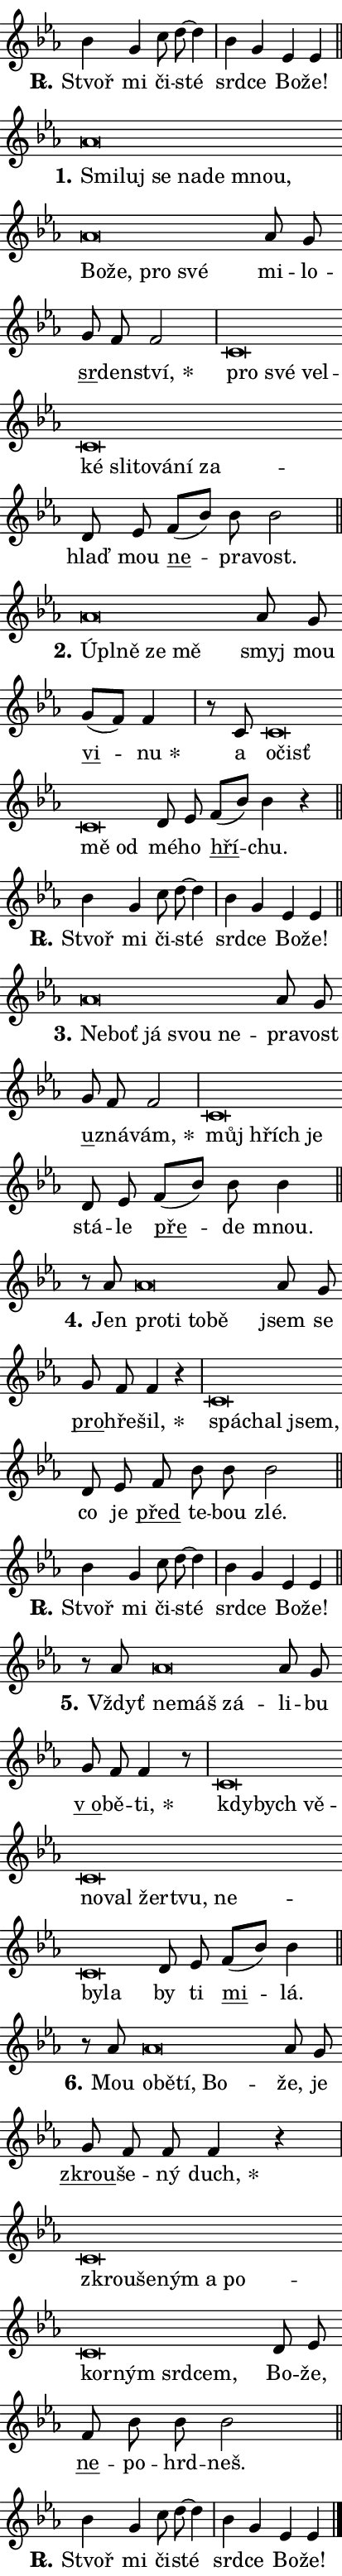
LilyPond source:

\version "2.22.1"
\header { tagline = "" }
\paper {
  indent = 0\cm
  top-margin = 0\cm
  right-margin = 0\cm
  bottom-margin = 0\cm
  left-margin = 0\cm
  paper-width = 7\cm
  page-breaking = #ly:one-page-breaking
  system-system-spacing.basic-distance = #11
  score-system-spacing.basic-distance = #11.3
  ragged-last = ##f
}


%% Author: Thomas Morley
%% https://lists.gnu.org/archive/html/lilypond-user/2020-05/msg00002.html
#(define (line-position grob)
"Returns position of @var[grob} in current system:
   @code{'start}, if at first time-step
   @code{'end}, if at last time-step
   @code{'middle} otherwise
"
  (let* ((col (ly:item-get-column grob))
         (ln (ly:grob-object col 'left-neighbor))
         (rn (ly:grob-object col 'right-neighbor))
         (col-to-check-left (if (ly:grob? ln) ln col))
         (col-to-check-right (if (ly:grob? rn) rn col))
         (break-dir-left
           (and
             (ly:grob-property col-to-check-left 'non-musical #f)
             (ly:item-break-dir col-to-check-left)))
         (break-dir-right
           (and
             (ly:grob-property col-to-check-right 'non-musical #f)
             (ly:item-break-dir col-to-check-right))))
        (cond ((eqv? 1 break-dir-left) 'start)
              ((eqv? -1 break-dir-right) 'end)
              (else 'middle))))

#(define (tranparent-at-line-position vctor)
  (lambda (grob)
  "Relying on @code{line-position} select the relevant enry from @var{vctor}.
Used to determine transparency,"
    (case (line-position grob)
      ((end) (not (vector-ref vctor 0)))
      ((middle) (not (vector-ref vctor 1)))
      ((start) (not (vector-ref vctor 2))))))

noteHeadBreakVisibility =
#(define-music-function (break-visibility)(vector?)
"Makes @code{NoteHead}s transparent relying on @var{break-visibility}"
#{
  \override NoteHead.transparent =
    #(tranparent-at-line-position break-visibility)
#})

#(define delete-ledgers-for-transparent-note-heads
  (lambda (grob)
    "Reads whether a @code{NoteHead} is transparent.
If so this @code{NoteHead} is removed from @code{'note-heads} from
@var{grob}, which is supposed to be @code{LedgerLineSpanner}.
As a result ledgers are not printed for this @code{NoteHead}"
    (let* ((nhds-array (ly:grob-object grob 'note-heads))
           (nhds-list
             (if (ly:grob-array? nhds-array)
                 (ly:grob-array->list nhds-array)
                 '()))
           ;; Relies on the transparent-property being done before
           ;; Staff.LedgerLineSpanner.after-line-breaking is executed.
           ;; This is fragile ...
           (to-keep
             (remove
               (lambda (nhd)
                 (ly:grob-property nhd 'transparent #f))
               nhds-list)))
      ;; TODO find a better method to iterate over grob-arrays, similiar
      ;; to filter/remove etc for lists
      ;; For now rebuilt from scratch
      (set! (ly:grob-object grob 'note-heads)  '())
      (for-each
        (lambda (nhd)
          (ly:pointer-group-interface::add-grob grob 'note-heads nhd))
        to-keep))))

hideNotes = {
  \noteHeadBreakVisibility #begin-of-line-visible
}
unHideNotes = {
  \noteHeadBreakVisibility #all-visible
}

% work-around for resetting accidentals
% https://lilypond.org/doc/v2.23/Documentation/notation/displaying-rhythms#unmetered-music
cadenzaMeasure = {
  \cadenzaOff
  \partial 1024 s1024
  \cadenzaOn
}

#(define-markup-command (accent layout props text) (markup?)
  "Underline accented syllable"
  (interpret-markup layout props
    #{\markup \override #'(offset . 4.3) \underline { #text }#}))

responsum = \markup \concat {
  "R" \hspace #-1.05 \path #0.1 #'((moveto 0 0.07) (lineto 0.9 0.8)) \hspace #0.05 "."
}

\layout {
    \context {
        \Staff
        \remove "Time_signature_engraver"
        \override LedgerLineSpanner.after-line-breaking = #delete-ledgers-for-transparent-note-heads
    }
    \context {
        \Voice {
            \override NoteHead.output-attributes = #'((class . "notehead"))
            \override Hairpin.height = #0.55
        }
    }
    \context {
        \Lyrics {
            \override StanzaNumber.output-attributes = #'((class . "stanzanumber"))
            \override LyricSpace.minimum-distance = #0.9
            \override LyricText.font-name = #"TeX Gyre Schola"
            \override LyricText.font-size = 1
            \override StanzaNumber.font-name = #"TeX Gyre Schola Bold"
            \override StanzaNumber.font-size = 1
        }
    }
}

% magnetic-lyrics.ily
%
%   written by
%     Jean Abou Samra <jean@abou-samra.fr>
%     Werner Lemberg <wl@gnu.org>
%
%   adapted by
%     Jiri Hon <jiri.hon@gmail.com>
%
% Version 2022-Apr-15

% https://www.mail-archive.com/lilypond-user@gnu.org/msg149350.html

#(define (Left_hyphen_pointer_engraver context)
   "Collect syllable-hyphen-syllable occurrences in lyrics and store
them in properties.  This engraver only looks to the left.  For
example, if the lyrics input is @code{foo -- bar}, it does the
following.

@itemize @bullet
@item
Set the @code{text} property of the @code{LyricHyphen} grob between
@q{foo} and @q{bar} to @code{foo}.

@item
Set the @code{left-hyphen} property of the @code{LyricText} grob with
text @q{foo} to the @code{LyricHyphen} grob between @q{foo} and
@q{bar}.
@end itemize

Use this auxiliary engraver in combination with the
@code{lyric-@/text::@/apply-@/magnetic-@/offset!} hook."
   (let ((hyphen #f)
         (text #f))
     (make-engraver
      (acknowledgers
       ((lyric-syllable-interface engraver grob source-engraver)
        (set! text grob)))
      (end-acknowledgers
       ((lyric-hyphen-interface engraver grob source-engraver)
        ;(when (not (grob::has-interface grob 'lyric-space-interface))
          (set! hyphen grob)));)
      ((stop-translation-timestep engraver)
       (when (and text hyphen)
         (ly:grob-set-object! text 'left-hyphen hyphen))
       (set! text #f)
       (set! hyphen #f)))))

#(define (lyric-text::apply-magnetic-offset! grob)
   "If the space between two syllables is less than the value in
property @code{LyricText@/.details@/.squash-threshold}, move the right
syllable to the left so that it gets concatenated with the left
syllable.

Use this function as a hook for
@code{LyricText@/.after-@/line-@/breaking} if the
@code{Left_@/hyphen_@/pointer_@/engraver} is active."
   (let ((hyphen (ly:grob-object grob 'left-hyphen #f)))
     (when hyphen
       (let ((left-text (ly:spanner-bound hyphen LEFT)))
         (when (grob::has-interface left-text 'lyric-syllable-interface)
           (let* ((common (ly:grob-common-refpoint grob left-text X))
                  (this-x-ext (ly:grob-extent grob common X))
                  (left-x-ext
                   (begin
                     ;; Trigger magnetism for left-text.
                     (ly:grob-property left-text 'after-line-breaking)
                     (ly:grob-extent left-text common X)))
                  ;; `delta` is the gap width between two syllables.
                  (delta (- (interval-start this-x-ext)
                            (interval-end left-x-ext)))
                  (details (ly:grob-property grob 'details))
                  (threshold (assoc-get 'squash-threshold details 0.2)))
             (when (< delta threshold)
               (let* (;; We have to manipulate the input text so that
                      ;; ligatures crossing syllable boundaries are not
                      ;; disabled.  For languages based on the Latin
                      ;; script this is essentially a beautification.
                      ;; However, for non-Western scripts it can be a
                      ;; necessity.
                      (lt (ly:grob-property left-text 'text))
                      (rt (ly:grob-property grob 'text))
                      (is-space (grob::has-interface hyphen 'lyric-space-interface))
                      (space (if is-space " " ""))
                      (space-markup (grob-interpret-markup grob " "))
                      (space-size (interval-length (ly:stencil-extent space-markup X)))
                      (extra-delta (if is-space space-size 0))
                      ;; Append new syllable.
                      (ltrt-space (if (and (string? lt) (string? rt))
                                (string-append lt space rt)
                                (make-concat-markup (list lt space rt))))
                      ;; Right-align `ltrt` to the right side.
                      (ltrt-space-markup (grob-interpret-markup
                               grob
                               (make-translate-markup
                                (cons (interval-length this-x-ext) 0)
                                (make-right-align-markup ltrt-space)))))
                 (begin
                   ;; Don't print `left-text`.
                   (ly:grob-set-property! left-text 'stencil #f)
                   ;; Set text and stencil (which holds all collected
                   ;; syllables so far) and shift it to the left.
                   (ly:grob-set-property! grob 'text ltrt-space)
                   (ly:grob-set-property! grob 'stencil ltrt-space-markup)
                   (ly:grob-translate-axis! grob (- (- delta extra-delta)) X))))))))))


#(define (lyric-hyphen::displace-bounds-first grob)
   ;; Make very sure this callback isn't triggered too early.
   (let ((left (ly:spanner-bound grob LEFT))
         (right (ly:spanner-bound grob RIGHT)))
     (ly:grob-property left 'after-line-breaking)
     (ly:grob-property right 'after-line-breaking)
     (ly:lyric-hyphen::print grob)))

squashThreshold = #0.4

\layout {
  \context {
    \Lyrics
    \consists #Left_hyphen_pointer_engraver
    \override LyricText.after-line-breaking =
      #lyric-text::apply-magnetic-offset!
    \override LyricHyphen.stencil = #lyric-hyphen::displace-bounds-first
    \override LyricText.details.squash-threshold = \squashThreshold
    \override LyricHyphen.minimum-distance = 0
    \override LyricHyphen.minimum-length = \squashThreshold
  }
}

squash = \override LyricText.details.squash-threshold = 9999
unSquash = \override LyricText.details.squash-threshold = \squashThreshold

left = \override LyricText.self-alignment-X = #LEFT
unLeft = \revert LyricText.self-alignment-X

starOffset = #(lambda (grob) 
                (let ((x_offset (ly:self-alignment-interface::aligned-on-x-parent grob)))
                  (if (= x_offset 0) 0 (+ x_offset 1.2))))

star = #(define-music-function (syllable)(string?)
"Append star separator at the end of a syllable"
#{
  \once \override LyricText.X-offset = #starOffset
  \lyricmode { \markup {
    #syllable
    \override #'((font-name . "TeX Gyre Schola Bold")) \hspace #0.2 \lower #0.65 \larger "*"
  } }
#})

starAccent = #(define-music-function (syllable)(string?)
"Append star separator at the end of a syllable and make accent"
#{
  \once \override LyricText.X-offset = #starOffset
  \lyricmode { \markup {
    \accent #syllable
    \override #'((font-name . "TeX Gyre Schola Bold")) \hspace #0.2 \lower #0.65 \larger "*"
  } }
#})

breath = #(define-music-function (syllable)(string?)
"Append breathing indicator at the end of a syllable"
#{
  \lyricmode { \markup { #syllable "+" } }
#})

optionalBreath = #(define-music-function (syllable)(string?)
"Append optional breathing indicator at the end of a syllable"
#{
  \lyricmode { \markup { #syllable "(+)" } }
#})


\score {
    <<
        \new Voice = "melody" { \cadenzaOn \key es \major \relative { bes'4 g c8 d8~ d4 \cadenzaMeasure \bar "|" bes4 g \bar "" es es \cadenzaMeasure \bar "||" \break } }
        \new Lyrics \lyricsto "melody" { \lyricmode { \set stanza = \responsum
Stvoř mi či -- sté srd -- ce Bo -- že! } }
    >>
    \layout {}
}

\score {
    <<
        \new Voice = "melody" { \cadenzaOn \key es \major \relative { as'\breve*1/16 \hideNotes \breve*1/16 \bar "" \breve*1/16 \bar "" \breve*1/16 \bar "" \breve*1/16 \bar "" \breve*1/16 \bar "" \breve*1/16 \bar "" \breve*1/16 \bar "" \breve*1/16 \breve*1/16 \bar "" \unHideNotes as8 g \bar "" g f f2 \cadenzaMeasure \bar "|" c\breve*1/16 \hideNotes \breve*1/16 \bar "" \breve*1/16 \bar "" \breve*1/16 \bar "" \breve*1/16 \bar "" \breve*1/16 \bar "" \breve*1/16 \bar "" \breve*1/16 \breve*1/16 \bar "" \unHideNotes d8 es \bar "" f[( bes)] bes bes2 \cadenzaMeasure \bar "||" \break } }
        \new Lyrics \lyricsto "melody" { \lyricmode { \set stanza = "1."
\left Smi -- \squash luj se na -- de mnou, Bo -- že, pro své \unLeft \unSquash mi -- lo -- \markup \accent sr -- den -- \star ství, \left pro \squash své vel -- ké sli -- to -- vá -- ní za -- \unLeft \unSquash hlaď mou \markup \accent ne -- pra -- vost. } }
    >>
    \layout {}
}

\score {
    <<
        \new Voice = "melody" { \cadenzaOn \key es \major \relative { as'\breve*1/16 \hideNotes \breve*1/16 \bar "" \breve*1/16 \breve*1/16 \bar "" \unHideNotes as8 g \bar "" g[( f)] f4 \cadenzaMeasure \bar "|" r8 c c\breve*1/16 \hideNotes \breve*1/16 \bar "" \breve*1/16 \breve*1/16 \bar "" \unHideNotes d8 es \bar "" f[( bes)] bes4 r \cadenzaMeasure \bar "||" \break } }
        \new Lyrics \lyricsto "melody" { \lyricmode { \set stanza = "2."
\left Úpl -- \squash ně ze mě \unLeft \unSquash smyj mou \markup \accent vi -- \star nu a \left o -- \squash čisť mě od \unLeft \unSquash mé -- ho \markup \accent hří -- chu. } }
    >>
    \layout {}
}

\score {
    <<
        \new Voice = "melody" { \cadenzaOn \key es \major \relative { bes'4 g c8 d8~ d4 \cadenzaMeasure \bar "|" bes4 g \bar "" es es \cadenzaMeasure \bar "||" \break } }
        \new Lyrics \lyricsto "melody" { \lyricmode { \set stanza = \responsum
Stvoř mi či -- sté srd -- ce Bo -- že! } }
    >>
    \layout {}
}

\score {
    <<
        \new Voice = "melody" { \cadenzaOn \key es \major \relative { as'\breve*1/16 \hideNotes \breve*1/16 \bar "" \breve*1/16 \bar "" \breve*1/16 \breve*1/16 \bar "" \unHideNotes as8 g \bar "" g f f2 \cadenzaMeasure \bar "|" c\breve*1/16 \hideNotes \breve*1/16 \breve*1/16 \bar "" \unHideNotes d8 es \bar "" f[( bes)] bes bes4 \cadenzaMeasure \bar "||" \break } }
        \new Lyrics \lyricsto "melody" { \lyricmode { \set stanza = "3."
\left Ne -- \squash boť já svou ne -- \unLeft \unSquash pra -- vost \markup \accent u -- zná -- \star vám, \left můj \squash hřích je \unLeft \unSquash stá -- le \markup \accent pře -- de mnou. } }
    >>
    \layout {}
}

\score {
    <<
        \new Voice = "melody" { \cadenzaOn \key es \major \relative { r8 as' as\breve*1/16 \hideNotes \breve*1/16 \bar "" \breve*1/16 \breve*1/16 \bar "" \unHideNotes as8 g \bar "" g f f4 r \cadenzaMeasure \bar "|" c\breve*1/16 \hideNotes \breve*1/16 \breve*1/16 \bar "" \unHideNotes d8 es \bar "" f bes bes bes2 \cadenzaMeasure \bar "||" \break } }
        \new Lyrics \lyricsto "melody" { \lyricmode { \set stanza = "4."
Jen \left pro -- \squash ti to -- bě \unLeft \unSquash jsem se \markup \accent pro -- hře -- \star šil, \left spá -- \squash chal jsem, \unLeft \unSquash co je \markup \accent před te -- bou zlé. } }
    >>
    \layout {}
}

\score {
    <<
        \new Voice = "melody" { \cadenzaOn \key es \major \relative { bes'4 g c8 d8~ d4 \cadenzaMeasure \bar "|" bes4 g \bar "" es es \cadenzaMeasure \bar "||" \break } }
        \new Lyrics \lyricsto "melody" { \lyricmode { \set stanza = \responsum
Stvoř mi či -- sté srd -- ce Bo -- že! } }
    >>
    \layout {}
}

\score {
    <<
        \new Voice = "melody" { \cadenzaOn \key es \major \relative { r8 as' as\breve*1/16 \hideNotes \breve*1/16 \breve*1/16 \bar "" \unHideNotes as8 g \bar "" g f f4 r8 \cadenzaMeasure \bar "|" c\breve*1/16 \hideNotes \breve*1/16 \bar "" \breve*1/16 \bar "" \breve*1/16 \bar "" \breve*1/16 \bar "" \breve*1/16 \bar "" \breve*1/16 \bar "" \breve*1/16 \bar "" \breve*1/16 \breve*1/16 \bar "" \unHideNotes d8 es \bar "" f[( bes)] bes4 \cadenzaMeasure \bar "||" \break } }
        \new Lyrics \lyricsto "melody" { \lyricmode { \set stanza = "5."
Vždyť \left ne -- \squash máš zá -- \unLeft \unSquash li -- bu \markup \accent "v o" -- bě -- \star ti, \left kdy -- \squash bych vě -- no -- val žer -- tvu, ne -- by -- la \unLeft \unSquash by ti \markup \accent mi -- lá. } }
    >>
    \layout {}
}

\score {
    <<
        \new Voice = "melody" { \cadenzaOn \key es \major \relative { r8 as' as\breve*1/16 \hideNotes \breve*1/16 \bar "" \breve*1/16 \breve*1/16 \bar "" \unHideNotes as8 g \bar "" g f f f4 r \cadenzaMeasure \bar "|" c\breve*1/16 \hideNotes \breve*1/16 \bar "" \breve*1/16 \bar "" \breve*1/16 \bar "" \breve*1/16 \bar "" \breve*1/16 \bar "" \breve*1/16 \bar "" \breve*1/16 \breve*1/16 \bar "" \unHideNotes d8 es \bar "" f bes bes bes2 \cadenzaMeasure \bar "||" \break } }
        \new Lyrics \lyricsto "melody" { \lyricmode { \set stanza = "6."
Mou \left o -- \squash bě -- tí, Bo -- \unLeft \unSquash že, je \markup \accent zkrou -- še -- ný \star duch, \left zkrou -- \squash še -- ným a po -- kor -- ným srd -- cem, \unLeft \unSquash Bo -- že, \markup \accent ne -- po -- hrd -- neš. } }
    >>
    \layout {}
}

\score {
    <<
        \new Voice = "melody" { \cadenzaOn \key es \major \relative { bes'4 g c8 d8~ d4 \cadenzaMeasure \bar "|" bes4 g \bar "" es es \cadenzaMeasure \bar "||" \break } \bar "|." }
        \new Lyrics \lyricsto "melody" { \lyricmode { \set stanza = \responsum
Stvoř mi či -- sté srd -- ce Bo -- že! } }
    >>
    \layout {}
}
